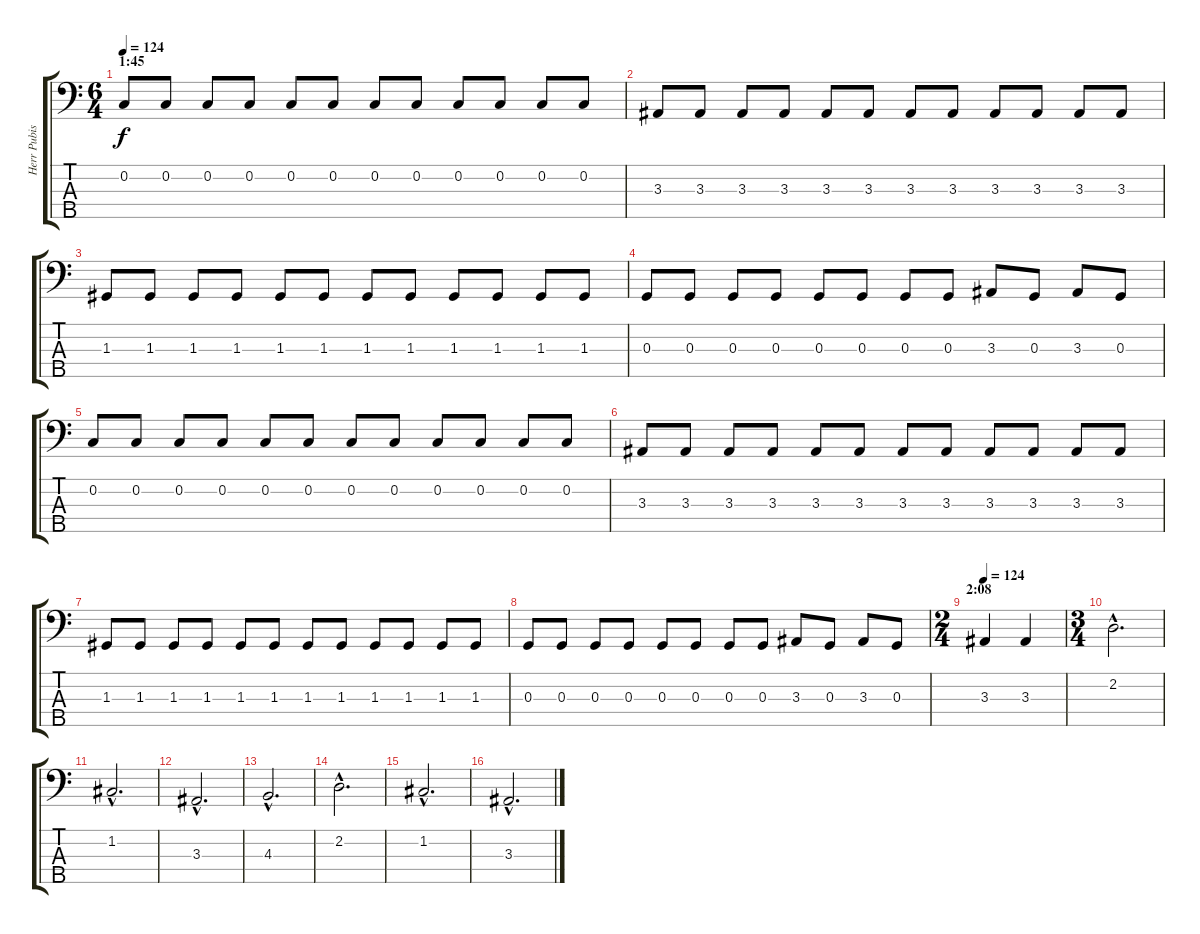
\track ("Herr Pubis (Bassist Scum)" "Herr Pubis") {instrument electricbasspick}
\staff {score tabs}
\tuning (F2 C2 G1 D1 A0) {hide}
\ts (6 4)
\section ("" "1:45")
\tempo 124
\clef f4
\ks c
0.2.8{dy f} 0.2.8 0.2.8 0.2.8 0.2.8 0.2.8 0.2.8 0.2.8 0.2.8 0.2.8 0.2.8 0.2.8 |
3.3.8 3.3.8 3.3.8 3.3.8 3.3.8 3.3.8 3.3.8 3.3.8 3.3.8 3.3.8 3.3.8 3.3.8 |
1.3.8 1.3.8 1.3.8 1.3.8 1.3.8 1.3.8 1.3.8 1.3.8 1.3.8 1.3.8 1.3.8 1.3.8 |
0.3.8 0.3.8 0.3.8 0.3.8 0.3.8 0.3.8 0.3.8 0.3.8 3.3.8 0.3.8 3.3.8 0.3.8 |
0.2.8 0.2.8 0.2.8 0.2.8 0.2.8 0.2.8 0.2.8 0.2.8 0.2.8 0.2.8 0.2.8 0.2.8 |
3.3.8 3.3.8 3.3.8 3.3.8 3.3.8 3.3.8 3.3.8 3.3.8 3.3.8 3.3.8 3.3.8 3.3.8 |
1.3.8 1.3.8 1.3.8 1.3.8 1.3.8 1.3.8 1.3.8 1.3.8 1.3.8 1.3.8 1.3.8 1.3.8 |
0.3.8 0.3.8 0.3.8 0.3.8 0.3.8 0.3.8 0.3.8 0.3.8 3.3.8 0.3.8 3.3.8 0.3.8 |
\ts (2 4)
\section ("" "2:08")
\tempo 124
3.3.4 3.3.4 |
\ts (3 4)
2.2{hac}.2{d} |
1.2{hac}.2{d} |
3.3{hac}.2{d} |
4.3{hac}.2{d} |
2.2{hac}.2{d} |
1.2{hac}.2{d} |
3.3{hac}.2{d}
